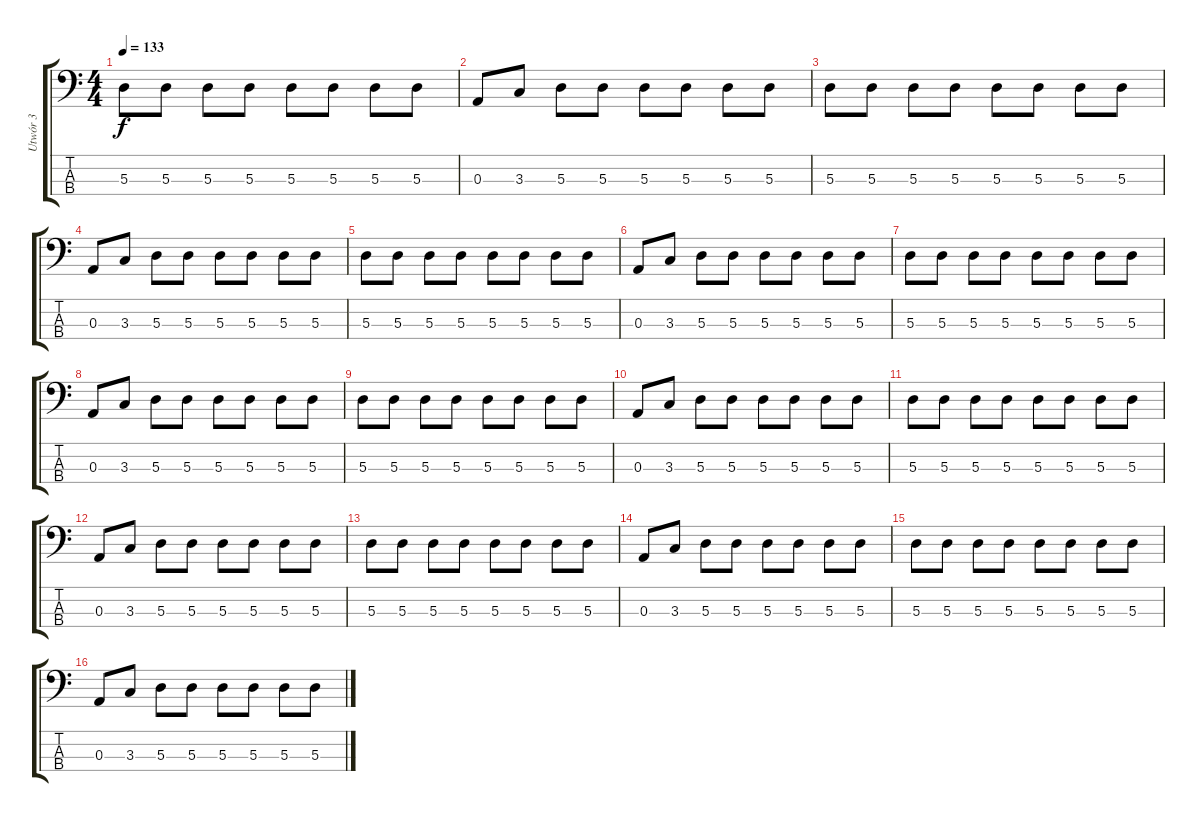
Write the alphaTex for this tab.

\track ("Utwór 3" "Utwór 3") {instrument synthbass1}
\staff {score tabs}
\tuning (G2 D2 A1 E1) {hide}
\ts (4 4)
\tempo 133
\clef f4
\ks c
5.3.8{dy f} 5.3.8 5.3.8 5.3.8 5.3.8 5.3.8 5.3.8 5.3.8 |
0.3.8 3.3.8 5.3.8 5.3.8 5.3.8 5.3.8 5.3.8 5.3.8 |
5.3.8 5.3.8 5.3.8 5.3.8 5.3.8 5.3.8 5.3.8 5.3.8 |
0.3.8 3.3.8 5.3.8 5.3.8 5.3.8 5.3.8 5.3.8 5.3.8 |
5.3.8 5.3.8 5.3.8 5.3.8 5.3.8 5.3.8 5.3.8 5.3.8 |
0.3.8 3.3.8 5.3.8 5.3.8 5.3.8 5.3.8 5.3.8 5.3.8 |
5.3.8 5.3.8 5.3.8 5.3.8 5.3.8 5.3.8 5.3.8 5.3.8 |
0.3.8 3.3.8 5.3.8 5.3.8 5.3.8 5.3.8 5.3.8 5.3.8 |
5.3.8 5.3.8 5.3.8 5.3.8 5.3.8 5.3.8 5.3.8 5.3.8 |
0.3.8 3.3.8 5.3.8 5.3.8 5.3.8 5.3.8 5.3.8 5.3.8 |
5.3.8 5.3.8 5.3.8 5.3.8 5.3.8 5.3.8 5.3.8 5.3.8 |
0.3.8 3.3.8 5.3.8 5.3.8 5.3.8 5.3.8 5.3.8 5.3.8 |
5.3.8 5.3.8 5.3.8 5.3.8 5.3.8 5.3.8 5.3.8 5.3.8 |
0.3.8 3.3.8 5.3.8 5.3.8 5.3.8 5.3.8 5.3.8 5.3.8 |
5.3.8 5.3.8 5.3.8 5.3.8 5.3.8 5.3.8 5.3.8 5.3.8 |
0.3.8 3.3.8 5.3.8 5.3.8 5.3.8 5.3.8 5.3.8 5.3.8
